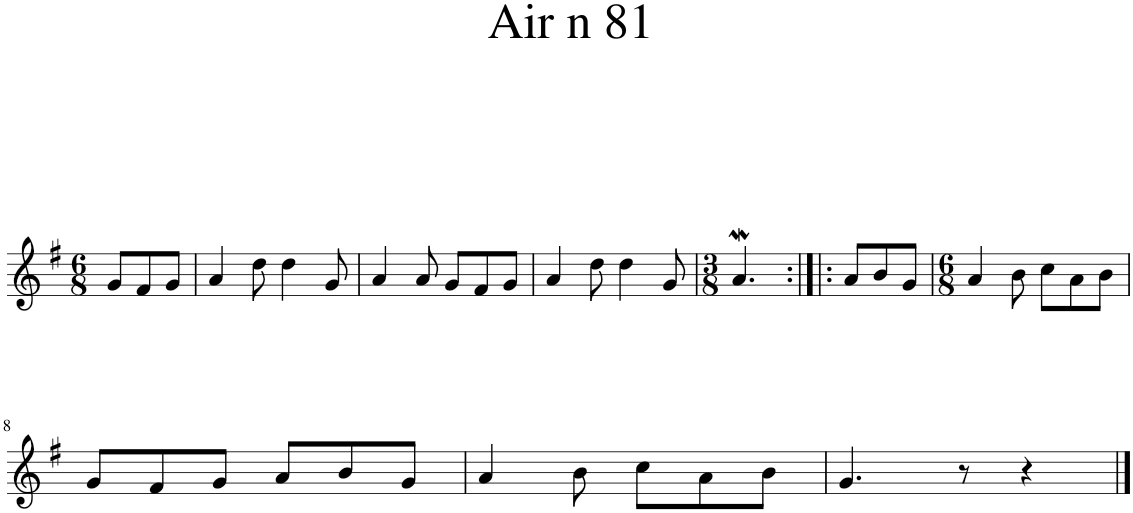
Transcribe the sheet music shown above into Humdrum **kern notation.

**kern
*part1
*staff1
*I"Piano
*I'Pno.
*clefG2
*k[f#]
*M6/8
=1
8g/L
8f#/
8g/J
=2
4a/
8dd\
4dd\
8g/
=3
4a/
8a/
8g/L
8f#/
8g/J
=4
4a/
8dd\
4dd\
8g/
=5
*M3/8
4.aW/
=6:|!|:
8a/L
8b/
8g/J
=7
*M6/8
4a/
8b\
8cc\L
8a\
8b\J
!!LO:LB:g=z
=8
8g/L
8f#/
8g/J
8a/L
8b/
8g/J
=9
4a/
8b\
8cc\L
8a\
8b\J
=10
4.g/
8r
4r
==
*-
